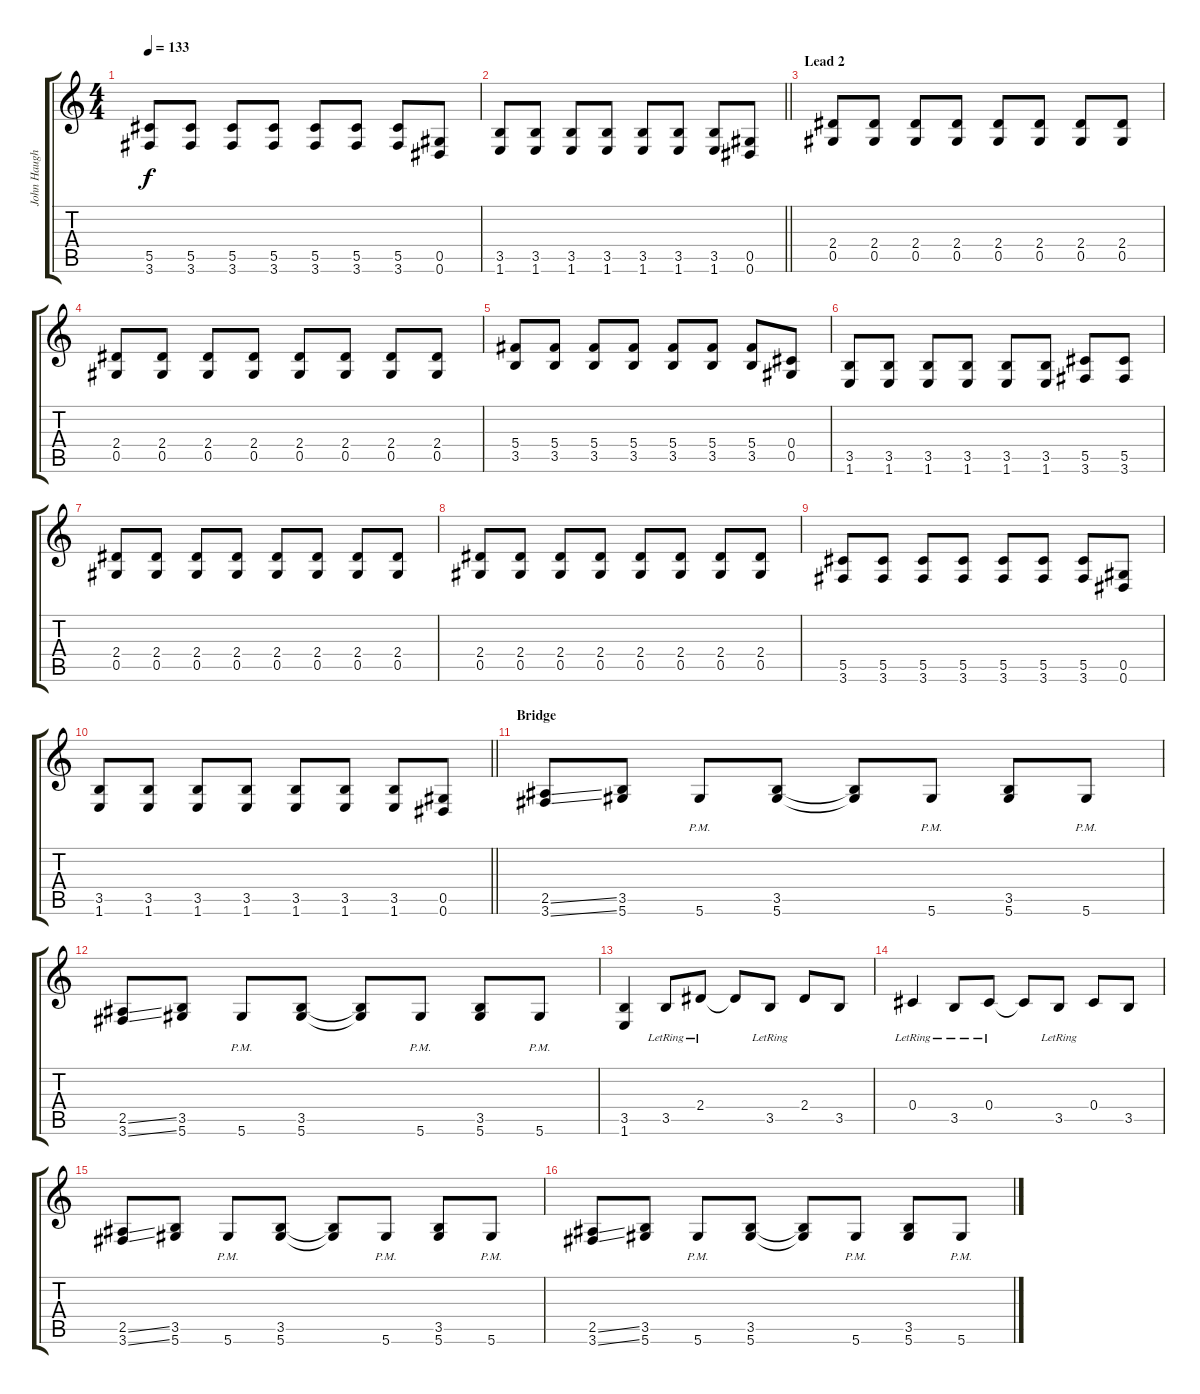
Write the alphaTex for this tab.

\track ("John Haughm" "John Haugh") {instrument overdrivenguitar}
\staff {score tabs}
\tuning (Eb4 Bb3 Gb3 Db3 Ab2 Eb2) {hide}
\ts (4 4)
\tempo 133
\clef g2
\ks c
(5.5 3.6).8{dy f} (5.5 3.6).8 (5.5 3.6).8 (5.5 3.6).8 (5.5 3.6).8 (5.5 3.6).8 (5.5 3.6).8 (0.5 0.6).8 |
\barLineRight lightlight
(3.5 1.6).8 (3.5 1.6).8 (3.5 1.6).8 (3.5 1.6).8 (3.5 1.6).8 (3.5 1.6).8 (3.5 1.6).8 (0.5 0.6).8 |
\section ("" "Lead 2")
(2.4 0.5).8 (2.4 0.5).8 (2.4 0.5).8 (2.4 0.5).8 (2.4 0.5).8 (2.4 0.5).8 (2.4 0.5).8 (2.4 0.5).8 |
(2.4 0.5).8 (2.4 0.5).8 (2.4 0.5).8 (2.4 0.5).8 (2.4 0.5).8 (2.4 0.5).8 (2.4 0.5).8 (2.4 0.5).8 |
(5.4 3.5).8 (5.4 3.5).8 (5.4 3.5).8 (5.4 3.5).8 (5.4 3.5).8 (5.4 3.5).8 (5.4 3.5).8 (0.4 0.5).8 |
(3.5 1.6).8 (3.5 1.6).8 (3.5 1.6).8 (3.5 1.6).8 (3.5 1.6).8 (3.5 1.6).8 (5.5 3.6).8 (5.5 3.6).8 |
(2.4 0.5).8 (2.4 0.5).8 (2.4 0.5).8 (2.4 0.5).8 (2.4 0.5).8 (2.4 0.5).8 (2.4 0.5).8 (2.4 0.5).8 |
(2.4 0.5).8 (2.4 0.5).8 (2.4 0.5).8 (2.4 0.5).8 (2.4 0.5).8 (2.4 0.5).8 (2.4 0.5).8 (2.4 0.5).8 |
(5.5 3.6).8 (5.5 3.6).8 (5.5 3.6).8 (5.5 3.6).8 (5.5 3.6).8 (5.5 3.6).8 (5.5 3.6).8 (0.5 0.6).8 |
\barLineRight lightlight
(3.5 1.6).8 (3.5 1.6).8 (3.5 1.6).8 (3.5 1.6).8 (3.5 1.6).8 (3.5 1.6).8 (3.5 1.6).8 (0.5 0.6).8 |
\section ("" "Bridge")
(2.5{ss} 3.6{ss}).8 (3.5 5.6).8 5.6{pm}.8 (3.5 5.6).8 (3.5{t} 5.6{t}).8 5.6{pm}.8 (3.5 5.6).8 5.6{pm}.8 |
(2.5{ss} 3.6{ss}).8 (3.5 5.6).8 5.6{pm}.8 (3.5 5.6).8 (3.5{t} 5.6{t}).8 5.6{pm}.8 (3.5 5.6).8 5.6{pm}.8 |
(3.5 1.6).4 3.5{lr}.8 2.4{lr}.8 2.4{t}.8 3.5{lr}.8 2.4.8 3.5.8 |
0.4{lr}.4 3.5{lr}.8 0.4{lr}.8 0.4{t}.8 3.5{lr}.8 0.4.8 3.5.8 |
(2.5{ss} 3.6{ss}).8 (3.5 5.6).8 5.6{pm}.8 (3.5 5.6).8 (3.5{t} 5.6{t}).8 5.6{pm}.8 (3.5 5.6).8 5.6{pm}.8 |
(2.5{ss} 3.6{ss}).8 (3.5 5.6).8 5.6{pm}.8 (3.5 5.6).8 (3.5{t} 5.6{t}).8 5.6{pm}.8 (3.5 5.6).8 5.6{pm}.8
